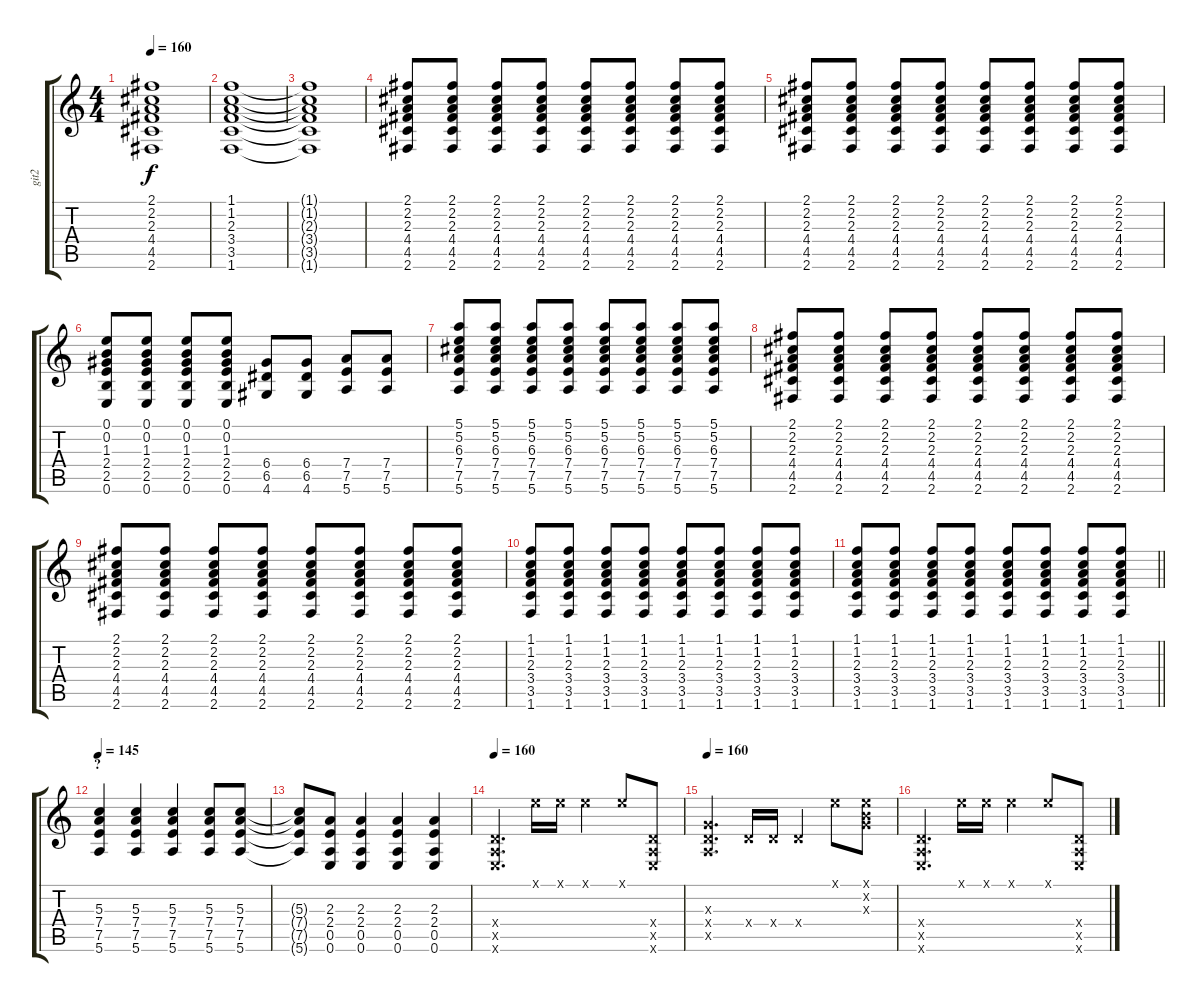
\track ("git2" "git2") {instrument distortionguitar}
\staff {score tabs}
\tuning (E4 B3 G3 D3 A2 E2) {hide}
\ts (4 4)
\tempo 160
\clef g2
\ks c
(2.1{t} 2.2{t} 2.3{t} 4.4{t} 4.5{t} 2.6{t}).1{dy f} |
(1.1 1.2 2.3 3.4 3.5 1.6).1 |
(1.1{t} 1.2{t} 2.3{t} 3.4{t} 3.5{t} 1.6{t}).1 |
(2.1 2.2 2.3 4.4 4.5 2.6).8 (2.1 2.2 2.3 4.4 4.5 2.6).8 (2.1 2.2 2.3 4.4 4.5 2.6).8 (2.1 2.2 2.3 4.4 4.5 2.6).8 (2.1 2.2 2.3 4.4 4.5 2.6).8 (2.1 2.2 2.3 4.4 4.5 2.6).8 (2.1 2.2 2.3 4.4 4.5 2.6).8 (2.1 2.2 2.3 4.4 4.5 2.6).8 |
(2.1 2.2 2.3 4.4 4.5 2.6).8 (2.1 2.2 2.3 4.4 4.5 2.6).8 (2.1 2.2 2.3 4.4 4.5 2.6).8 (2.1 2.2 2.3 4.4 4.5 2.6).8 (2.1 2.2 2.3 4.4 4.5 2.6).8 (2.1 2.2 2.3 4.4 4.5 2.6).8 (2.1 2.2 2.3 4.4 4.5 2.6).8 (2.1 2.2 2.3 4.4 4.5 2.6).8 |
(0.1 0.2 1.3 2.4 2.5 0.6).8 (0.1 0.2 1.3 2.4 2.5 0.6).8 (0.1 0.2 1.3 2.4 2.5 0.6).8 (0.1 0.2 1.3 2.4 2.5 0.6).8 (6.4 6.5 4.6).8 (6.4 6.5 4.6).8 (7.4 7.5 5.6).8 (7.4 7.5 5.6).8 |
(5.1 5.2 6.3 7.4 7.5 5.6).8 (5.1 5.2 6.3 7.4 7.5 5.6).8 (5.1 5.2 6.3 7.4 7.5 5.6).8 (5.1 5.2 6.3 7.4 7.5 5.6).8 (5.1 5.2 6.3 7.4 7.5 5.6).8 (5.1 5.2 6.3 7.4 7.5 5.6).8 (5.1 5.2 6.3 7.4 7.5 5.6).8 (5.1 5.2 6.3 7.4 7.5 5.6).8 |
(2.1 2.2 2.3 4.4 4.5 2.6).8 (2.1 2.2 2.3 4.4 4.5 2.6).8 (2.1 2.2 2.3 4.4 4.5 2.6).8 (2.1 2.2 2.3 4.4 4.5 2.6).8 (2.1 2.2 2.3 4.4 4.5 2.6).8 (2.1 2.2 2.3 4.4 4.5 2.6).8 (2.1 2.2 2.3 4.4 4.5 2.6).8 (2.1 2.2 2.3 4.4 4.5 2.6).8 |
(2.1 2.2 2.3 4.4 4.5 2.6).8 (2.1 2.2 2.3 4.4 4.5 2.6).8 (2.1 2.2 2.3 4.4 4.5 2.6).8 (2.1 2.2 2.3 4.4 4.5 2.6).8 (2.1 2.2 2.3 4.4 4.5 2.6).8 (2.1 2.2 2.3 4.4 4.5 2.6).8 (2.1 2.2 2.3 4.4 4.5 2.6).8 (2.1 2.2 2.3 4.4 4.5 2.6).8 |
(1.1 1.2 2.3 3.4 3.5 1.6).8 (1.1 1.2 2.3 3.4 3.5 1.6).8 (1.1 1.2 2.3 3.4 3.5 1.6).8 (1.1 1.2 2.3 3.4 3.5 1.6).8 (1.1 1.2 2.3 3.4 3.5 1.6).8 (1.1 1.2 2.3 3.4 3.5 1.6).8 (1.1 1.2 2.3 3.4 3.5 1.6).8 (1.1 1.2 2.3 3.4 3.5 1.6).8 |
\barLineRight lightlight
(1.1 1.2 2.3 3.4 3.5 1.6).8 (1.1 1.2 2.3 3.4 3.5 1.6).8 (1.1 1.2 2.3 3.4 3.5 1.6).8 (1.1 1.2 2.3 3.4 3.5 1.6).8 (1.1 1.2 2.3 3.4 3.5 1.6).8 (1.1 1.2 2.3 3.4 3.5 1.6).8 (1.1 1.2 2.3 3.4 3.5 1.6).8 (1.1 1.2 2.3 3.4 3.5 1.6).8 |
\section ("" "?")
\tempo 145
(5.3 7.4 7.5 5.6).4 (5.3 7.4 7.5 5.6).4 (5.3 7.4 7.5 5.6).4 (5.3 7.4 7.5 5.6).8 (5.3 7.4 7.5 5.6).8 |
(5.3{t} 7.4{t} 7.5{t} 5.6{t}).8 (2.3 2.4 0.5 0.6).8 (2.3 2.4 0.5 0.6).4 (2.3 2.4 0.5 0.6).4 (2.3 2.4 0.5 0.6).4 |
\tempo 160
(0.4{x} 0.5{x} 0.6{x}).4{d volume 3} 0.1{x}.16 0.1{x}.16 0.1{x}.4 0.1{x}.8 (0.4{x} 0.5{x} 0.6{x}).8 |
\tempo 160
(0.3{x} 0.4{x} 0.5{x}).4{d} 0.4{x}.16 0.4{x}.16 0.4{x}.4 0.1{x}.8 (0.1{x} 0.2{x} 0.3{x}).8 |
(0.4{x} 0.5{x} 0.6{x}).4{d} 0.1{x}.16 0.1{x}.16 0.1{x}.4 0.1{x}.8 (0.4{x} 0.5{x} 0.6{x}).8
